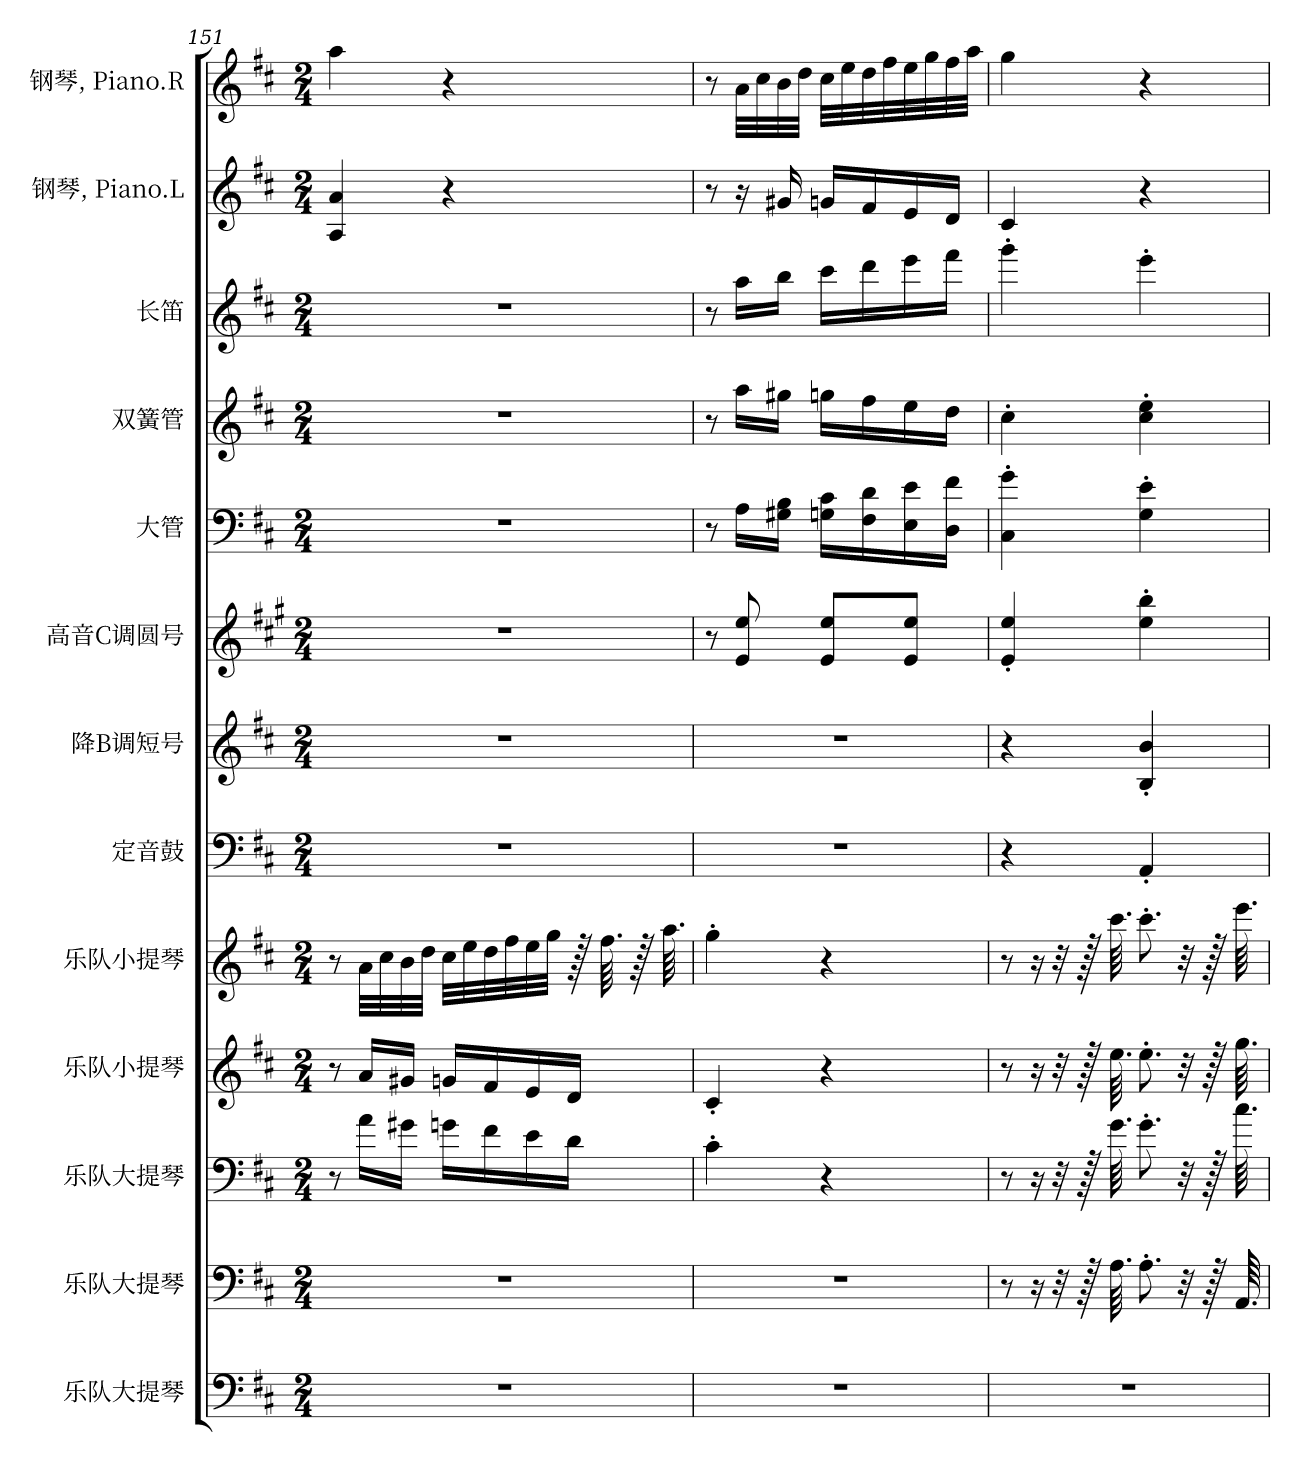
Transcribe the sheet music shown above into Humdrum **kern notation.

**kern	**kern	**kern	**kern	**kern	**kern	**kern	**kern	**kern	**kern	**kern	**kern	**kern
*part13	*part12	*part11	*part10	*part9	*part8	*part7	*part6	*part5	*part4	*part3	*part2	*part1
*staff13	*staff12	*staff11	*staff10	*staff9	*staff8	*staff7	*staff6	*staff5	*staff4	*staff3	*staff2	*staff1
*I"乐队大提琴	*I"乐队大提琴	*I"乐队大提琴	*I"乐队小提琴	*I"乐队小提琴	*I"定音鼓	*I"降B调短号	*I"高音C调圆号	*I"大管	*I"双簧管	*I"长笛	*I"钢琴, Piano.L	*I"钢琴, Piano.R
*	*	*	*	*	*	*	*	*	*	*	*I'Pno.	*I'Pno.
*clefF4	*clefF4	*clefF4	*clefG2	*clefG2	*clefF4	*clefG2	*clefG2	*clefF4	*clefG2	*clefG2	*clefG2	*clefG2
*	*	*	*	*	*	*ITrd1c2	*ITrd4c7	*	*	*	*	*
*k[f#c#]	*k[f#c#]	*k[f#c#]	*k[f#c#]	*k[f#c#]	*k[f#c#]	*k[]	*k[f#c#]	*k[f#c#]	*k[f#c#]	*k[f#c#]	*k[f#c#]	*k[f#c#]
*M2/4	*M2/4	*M2/4	*M2/4	*M2/4	*M2/4	*M2/4	*M2/4	*M2/4	*M2/4	*M2/4	*M2/4	*M2/4
=151	=151	=151	=151	=151	=151	=151	=151	=151	=151	=151	=151	=151
2r	2r	8r	8r	8r	2r	2r	2r	2r	2r	2r	4A/ 4a/	4aa\
.	.	16a\LL	16a/LL	32a\LLL	.	.	.	.	.	.	.	.
.	.	.	.	32cc#\	.	.	.	.	.	.	.	.
.	.	16g#X\JJ	16g#X/JJ	32b\	.	.	.	.	.	.	.	.
.	.	.	.	32dd\JJJ	.	.	.	.	.	.	.	.
.	.	16gn\LL	16gn/LL	32cc#\LLL	.	.	.	.	.	.	4r	4r
.	.	.	.	32ee\	.	.	.	.	.	.	.	.
.	.	16f#\	16f#/	32dd\	.	.	.	.	.	.	.	.
.	.	.	.	32ff#\	.	.	.	.	.	.	.	.
.	.	16e\	16e/	32ee\	.	.	.	.	.	.	.	.
.	.	.	.	32gg\JJJ	.	.	.	.	.	.	.	.
.	.	16d\JJ	16d/JJ	128r	.	.	.	.	.	.	.	.
.	.	.	.	64.ff#\	.	.	.	.	.	.	.	.
.	.	.	.	128r	.	.	.	.	.	.	.	.
.	.	.	.	64.aa\	.	.	.	.	.	.	.	.
!!LO:PB:g=z
=152	=152	=152	=152	=152	=152	=152	=152	=152	=152	=152	=152	=152
2r	2r	4c#'\	4c#'/	4gg'\	2r	2r	8r	8r	8r	8r	8r	8r
.	.	.	.	.	.	.	8A/ 8a/	16A\LL	16aa\LL	16aa\LL	16r	32a\LLL
.	.	.	.	.	.	.	.	.	.	.	.	32cc#\
.	.	.	.	.	.	.	.	16G#X\ 16B\JJ	16gg#X\JJ	16bb\JJ	16g#X/	32b\
.	.	.	.	.	.	.	.	.	.	.	.	32dd\JJJ
.	.	4r	4r	4r	.	.	8A/ 8a/L	16Gn\ 16c#\LL	16ggn\LL	16ccc#\LL	16gn/LL	32cc#\LLL
.	.	.	.	.	.	.	.	.	.	.	.	32ee\
.	.	.	.	.	.	.	.	16F#\ 16d\	16ff#\	16ddd\	16f#/	32dd\
.	.	.	.	.	.	.	.	.	.	.	.	32ff#\
.	.	.	.	.	.	.	8A/ 8a/J	16E\ 16e\	16ee\	16eee\	16e/	32ee\
.	.	.	.	.	.	.	.	.	.	.	.	32gg\
.	.	.	.	.	.	.	.	16D\ 16f#\JJ	16dd\JJ	16fff#\JJ	16d/JJ	32ff#\
.	.	.	.	.	.	.	.	.	.	.	.	32aa\JJJ
=153	=153	=153	=153	=153	=153	=153	=153	=153	=153	=153	=153	=153
2r	8r	8r	8r	8r	4r	4r	4A/' 4a/'	4C#\' 4g\'	4cc#'\	4ggg'\	4c#/	4gg\
.	16r	16r	16r	16r	.	.	.	.	.	.	.	.
.	32r	32r	32r	32r	.	.	.	.	.	.	.	.
.	128r	128r	128r	128r	.	.	.	.	.	.	.	.
.	64.A\	64.g\	64.ee\	64.ccc#\	.	.	.	.	.	.	.	.
.	8.A'\	8.g'\	8.ee'\	8.ccc#'\	4AA'/	4A/' 4a/'	4a\' 4ee\'	4G\' 4e\'	4cc#\' 4ee\'	4eee'\	4r	4r
.	32r	32r	32r	32r	.	.	.	.	.	.	.	.
.	128r	128r	128r	128r	.	.	.	.	.	.	.	.
.	64.AA/	64.cc#\	64.gg\	64.eee\	.	.	.	.	.	.	.	.
=	=	=	=	=	=	=	=	=	=	=	=	=
*-	*-	*-	*-	*-	*-	*-	*-	*-	*-	*-	*-	*-
